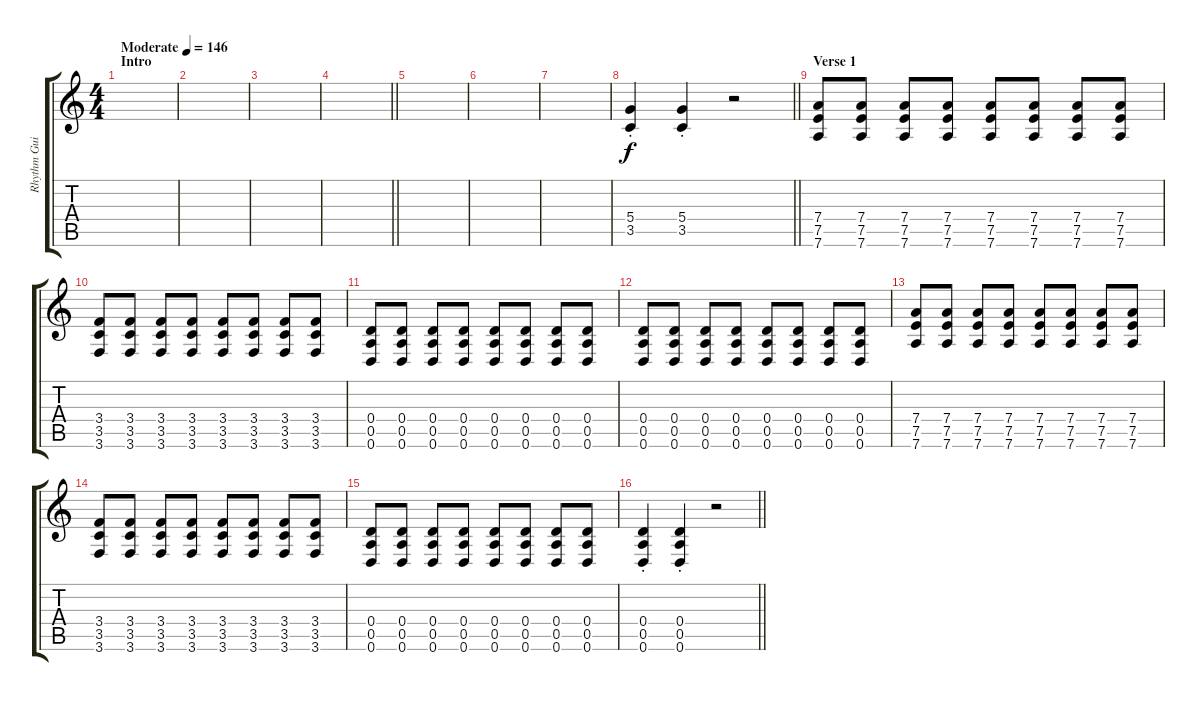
\track ("Rhythm Guitar" "Rhythm Gui") {instrument overdrivenguitar}
\staff {score tabs}
\tuning (E4 B3 G3 D3 A2 D2) {hide}
\ts (4 4)
\section ("" "Intro")
\tempo (146 "Moderate")
\clef g2
\ks c
|
|
|
\barLineRight lightlight
|
|
|
|
\barLineRight lightlight
(5.4{st} 3.5{st}).4 (5.4{st} 3.5{st}).4 r.2 |
\section ("" "Verse 1")
(7.4 7.5 7.6).8 (7.4 7.5 7.6).8 (7.4 7.5 7.6).8 (7.4 7.5 7.6).8 (7.4 7.5 7.6).8 (7.4 7.5 7.6).8 (7.4 7.5 7.6).8 (7.4 7.5 7.6).8 |
(3.4 3.5 3.6).8 (3.4 3.5 3.6).8 (3.4 3.5 3.6).8 (3.4 3.5 3.6).8 (3.4 3.5 3.6).8 (3.4 3.5 3.6).8 (3.4 3.5 3.6).8 (3.4 3.5 3.6).8 |
(0.4 0.5 0.6).8 (0.4 0.5 0.6).8 (0.4 0.5 0.6).8 (0.4 0.5 0.6).8 (0.4 0.5 0.6).8 (0.4 0.5 0.6).8 (0.4 0.5 0.6).8 (0.4 0.5 0.6).8 |
(0.4 0.5 0.6).8 (0.4 0.5 0.6).8 (0.4 0.5 0.6).8 (0.4 0.5 0.6).8 (0.4 0.5 0.6).8 (0.4 0.5 0.6).8 (0.4 0.5 0.6).8 (0.4 0.5 0.6).8 |
(7.4 7.5 7.6).8 (7.4 7.5 7.6).8 (7.4 7.5 7.6).8 (7.4 7.5 7.6).8 (7.4 7.5 7.6).8 (7.4 7.5 7.6).8 (7.4 7.5 7.6).8 (7.4 7.5 7.6).8 |
(3.4 3.5 3.6).8 (3.4 3.5 3.6).8 (3.4 3.5 3.6).8 (3.4 3.5 3.6).8 (3.4 3.5 3.6).8 (3.4 3.5 3.6).8 (3.4 3.5 3.6).8 (3.4 3.5 3.6).8 |
(0.4 0.5 0.6).8 (0.4 0.5 0.6).8 (0.4 0.5 0.6).8 (0.4 0.5 0.6).8 (0.4 0.5 0.6).8 (0.4 0.5 0.6).8 (0.4 0.5 0.6).8 (0.4 0.5 0.6).8 |
\barLineRight lightlight
(0.4{st} 0.5{st} 0.6{st}).4 (0.4{st} 0.5{st} 0.6{st}).4 r.2
